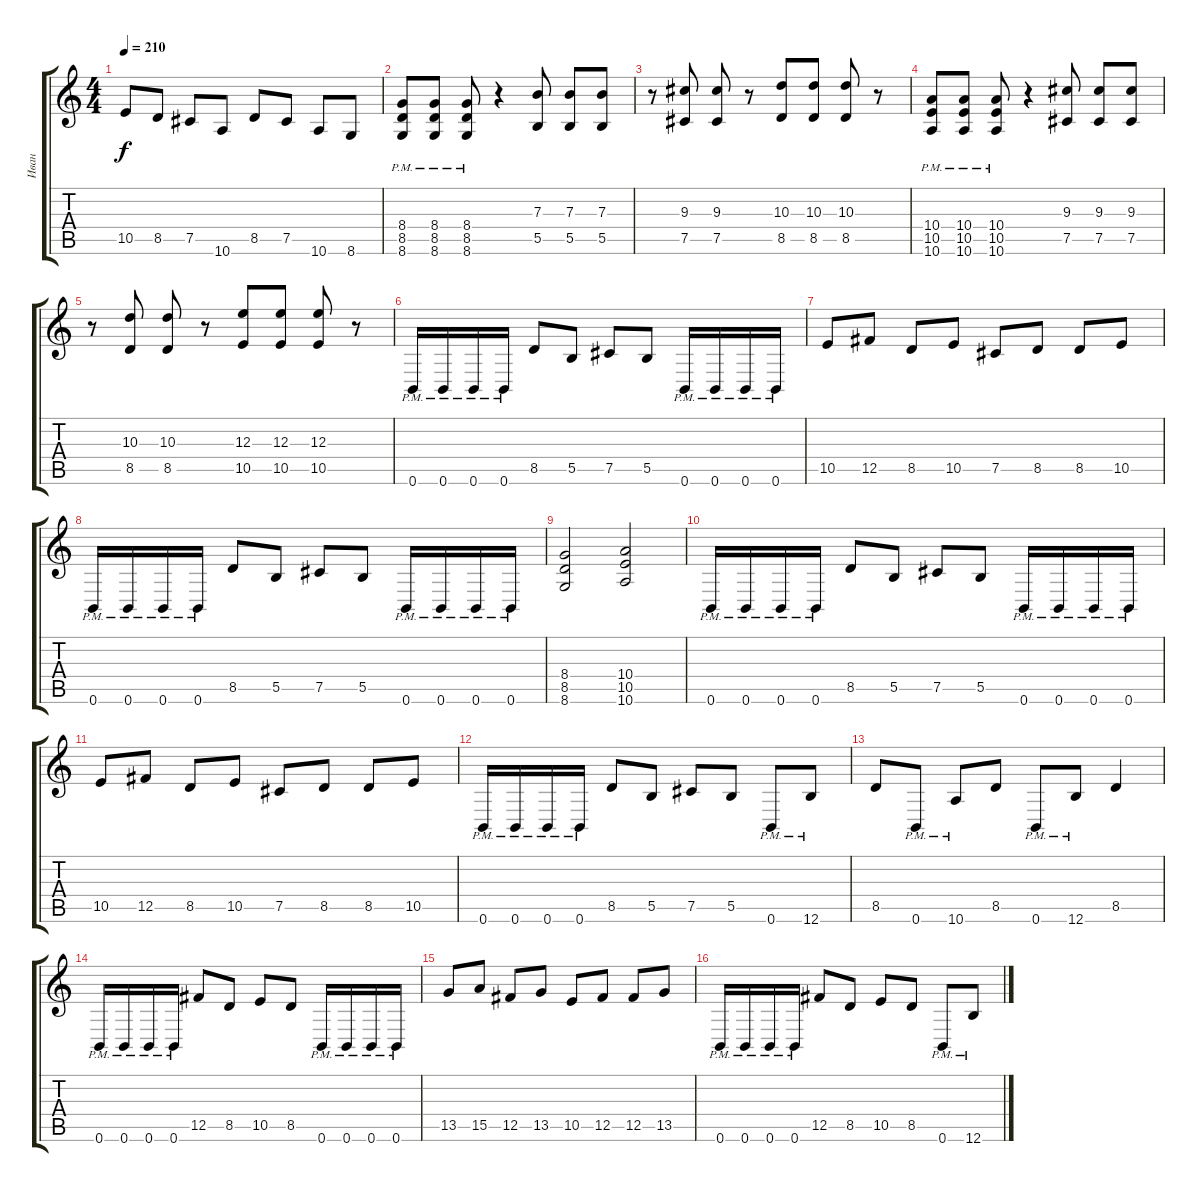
\track ("Иван" "Иван") {instrument distortionguitar}
\staff {score tabs}
\tuning (Db4 Ab3 E3 B2 Gb2 B1) {hide}
\ts (4 4)
\tempo 210
\clef g2
\ks c
10.5.8{dy f} 8.5.8 7.5.8 10.6.8 8.5.8 7.5.8 10.6.8 8.6.8 |
(8.4 8.5 8.6{pm}).8 (8.4 8.5 8.6{pm}).8 (8.4 8.5 8.6{pm}).8 r.4 (7.3 5.5).8 (7.3 5.5).8 (7.3 5.5).8 |
r.8 (9.3 7.5).8 (9.3 7.5).8 r.8 (10.3 8.5).8 (10.3 8.5).8 (10.3 8.5).8 r.8 |
(10.4 10.5 10.6{pm}).8 (10.4 10.5 10.6{pm}).8 (10.4 10.5 10.6{pm}).8 r.4 (9.3 7.5).8 (9.3 7.5).8 (9.3 7.5).8 |
r.8 (10.3 8.5).8 (10.3 8.5).8 r.8 (12.3 10.5).8 (12.3 10.5).8 (12.3 10.5).8 r.8 |
0.6{pm}.16 0.6{pm}.16 0.6{pm}.16 0.6{pm}.16 8.5.8 5.5.8 7.5.8 5.5.8 0.6{pm}.16 0.6{pm}.16 0.6{pm}.16 0.6{pm}.16 |
10.5.8 12.5.8 8.5.8 10.5.8 7.5.8 8.5.8 8.5.8 10.5.8 |
0.6{pm}.16 0.6{pm}.16 0.6{pm}.16 0.6{pm}.16 8.5.8 5.5.8 7.5.8 5.5.8 0.6{pm}.16 0.6{pm}.16 0.6{pm}.16 0.6{pm}.16 |
(8.4 8.5 8.6).2 (10.4 10.5 10.6).2 |
0.6{pm}.16 0.6{pm}.16 0.6{pm}.16 0.6{pm}.16 8.5.8 5.5.8 7.5.8 5.5.8 0.6{pm}.16 0.6{pm}.16 0.6{pm}.16 0.6{pm}.16 |
10.5.8 12.5.8 8.5.8 10.5.8 7.5.8 8.5.8 8.5.8 10.5.8 |
0.6{pm}.16 0.6{pm}.16 0.6{pm}.16 0.6{pm}.16 8.5.8 5.5.8 7.5.8 5.5.8 0.6{pm}.8 12.6{pm}.8 |
8.5.8 0.6{pm}.8 10.6{pm}.8 8.5.8 0.6{pm}.8 12.6{pm}.8 8.5.4 |
0.6{pm}.16 0.6{pm}.16 0.6{pm}.16 0.6{pm}.16 12.5.8 8.5.8 10.5.8 8.5.8 0.6{pm}.16 0.6{pm}.16 0.6{pm}.16 0.6{pm}.16 |
13.5.8 15.5.8 12.5.8 13.5.8 10.5.8 12.5.8 12.5.8 13.5.8 |
0.6{pm}.16 0.6{pm}.16 0.6{pm}.16 0.6{pm}.16 12.5.8 8.5.8 10.5.8 8.5.8 0.6{pm}.8 12.6{pm}.8
